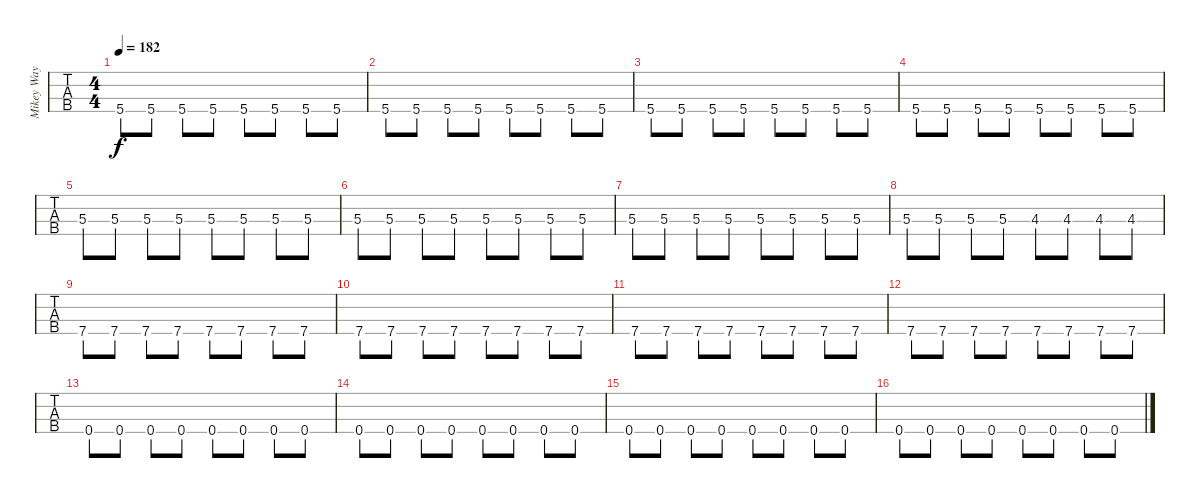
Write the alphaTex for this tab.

\track ("Mikey Way" "Mikey Way") {instrument electricbassfinger}
\staff {tabs}
\tuning (G2 D2 A1 E1) {hide}
\ts (4 4)
\tempo 182
\clef f4
\ks c
5.4.8{dy f} 5.4.8 5.4.8 5.4.8 5.4.8 5.4.8 5.4.8 5.4.8 |
5.4.8 5.4.8 5.4.8 5.4.8 5.4.8 5.4.8 5.4.8 5.4.8 |
5.4.8 5.4.8 5.4.8 5.4.8 5.4.8 5.4.8 5.4.8 5.4.8 |
5.4.8 5.4.8 5.4.8 5.4.8 5.4.8 5.4.8 5.4.8 5.4.8 |
5.3.8 5.3.8 5.3.8 5.3.8 5.3.8 5.3.8 5.3.8 5.3.8 |
5.3.8 5.3.8 5.3.8 5.3.8 5.3.8 5.3.8 5.3.8 5.3.8 |
5.3.8 5.3.8 5.3.8 5.3.8 5.3.8 5.3.8 5.3.8 5.3.8 |
5.3.8 5.3.8 5.3.8 5.3.8 4.3.8 4.3.8 4.3.8 4.3.8 |
7.4.8 7.4.8 7.4.8 7.4.8 7.4.8 7.4.8 7.4.8 7.4.8 |
7.4.8 7.4.8 7.4.8 7.4.8 7.4.8 7.4.8 7.4.8 7.4.8 |
7.4.8 7.4.8 7.4.8 7.4.8 7.4.8 7.4.8 7.4.8 7.4.8 |
7.4.8 7.4.8 7.4.8 7.4.8 7.4.8 7.4.8 7.4.8 7.4.8 |
0.4.8 0.4.8 0.4.8 0.4.8 0.4.8 0.4.8 0.4.8 0.4.8 |
0.4.8 0.4.8 0.4.8 0.4.8 0.4.8 0.4.8 0.4.8 0.4.8 |
0.4.8 0.4.8 0.4.8 0.4.8 0.4.8 0.4.8 0.4.8 0.4.8 |
0.4.8 0.4.8 0.4.8 0.4.8 0.4.8 0.4.8 0.4.8 0.4.8
